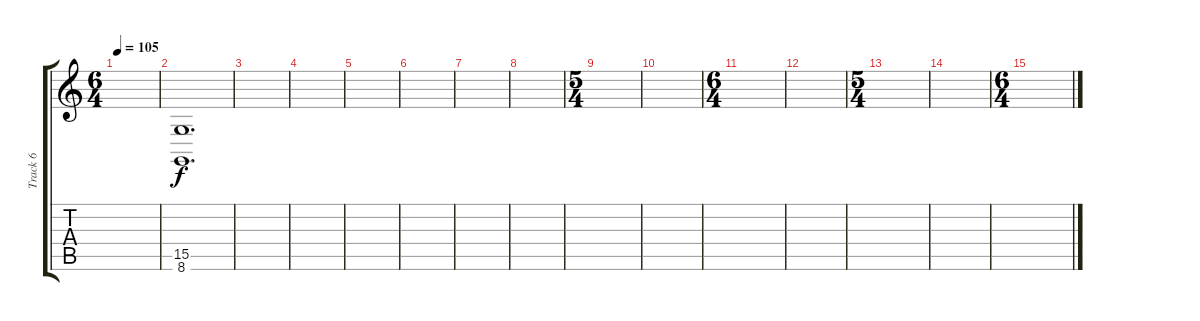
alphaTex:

\track ("Track 6" "Track 6") {instrument lead2sawtooth}
\staff {score tabs}
\tuning (B3 Gb3 D3 A2 E2 B1) {hide}
\ts (6 4)
\tempo 105
\clef g2
\ks c
|
(15.5 8.6).1{d volume 16} |
|
|
|
|
|
|
\ts (5 4)
|
|
\ts (6 4)
|
|
\ts (5 4)
|
|
\ts (6 4)
